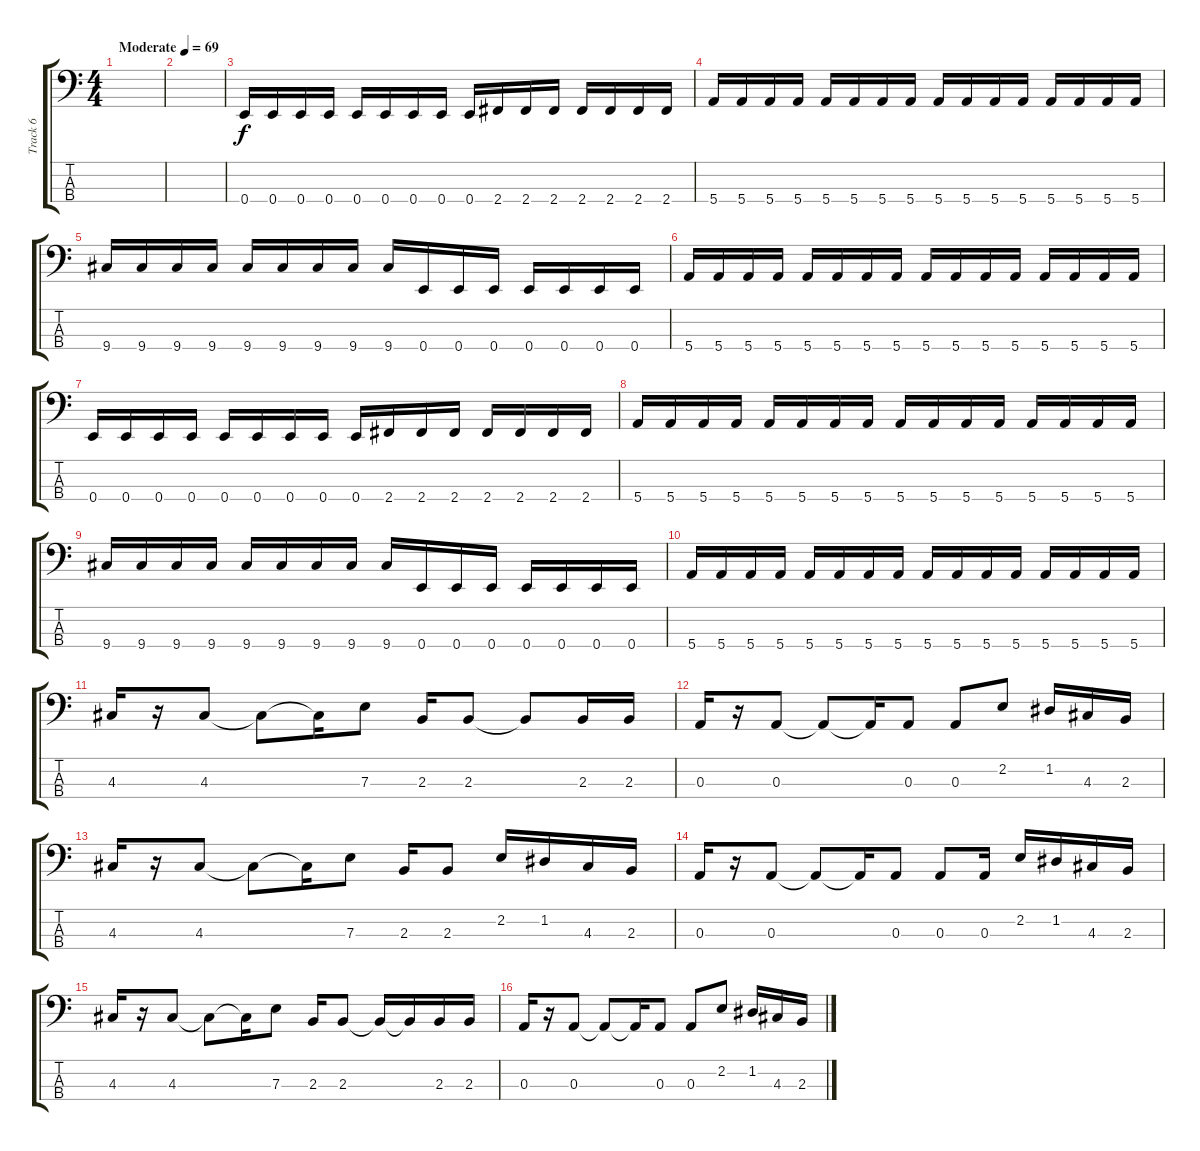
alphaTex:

\track ("Track 6" "Track 6") {instrument electricbasspick}
\staff {score tabs}
\tuning (G2 D2 A1 E1) {hide}
\ts (4 4)
\tempo (69 "Moderate")
\clef f4
\ks c
|
|
0.4.16 0.4.16 0.4.16 0.4.16 0.4.16 0.4.16 0.4.16 0.4.16 0.4.16 2.4.16 2.4.16 2.4.16 2.4.16 2.4.16 2.4.16 2.4.16 |
5.4.16 5.4.16 5.4.16 5.4.16 5.4.16 5.4.16 5.4.16 5.4.16 5.4.16 5.4.16 5.4.16 5.4.16 5.4.16 5.4.16 5.4.16 5.4.16 |
9.4.16 9.4.16 9.4.16 9.4.16 9.4.16 9.4.16 9.4.16 9.4.16 9.4.16 0.4.16 0.4.16 0.4.16 0.4.16 0.4.16 0.4.16 0.4.16 |
5.4.16 5.4.16 5.4.16 5.4.16 5.4.16 5.4.16 5.4.16 5.4.16 5.4.16 5.4.16 5.4.16 5.4.16 5.4.16 5.4.16 5.4.16 5.4.16 |
0.4.16 0.4.16 0.4.16 0.4.16 0.4.16 0.4.16 0.4.16 0.4.16 0.4.16 2.4.16 2.4.16 2.4.16 2.4.16 2.4.16 2.4.16 2.4.16 |
5.4.16 5.4.16 5.4.16 5.4.16 5.4.16 5.4.16 5.4.16 5.4.16 5.4.16 5.4.16 5.4.16 5.4.16 5.4.16 5.4.16 5.4.16 5.4.16 |
9.4.16 9.4.16 9.4.16 9.4.16 9.4.16 9.4.16 9.4.16 9.4.16 9.4.16 0.4.16 0.4.16 0.4.16 0.4.16 0.4.16 0.4.16 0.4.16 |
5.4.16 5.4.16 5.4.16 5.4.16 5.4.16 5.4.16 5.4.16 5.4.16 5.4.16 5.4.16 5.4.16 5.4.16 5.4.16 5.4.16 5.4.16 5.4.16 |
4.3.16 r.16 4.3.8 4.3{t}.8 4.3{t}.16 7.3.8 2.3.16 2.3.8 2.3{t}.8 2.3.16 2.3.16 |
0.3.16 r.16 0.3.8 0.3{t}.8 0.3{t}.16 0.3.8 0.3.8 2.2.8 1.2.16 4.3.16 2.3.16 |
4.3.16 r.16 4.3.8 4.3{t}.8 4.3{t}.16 7.3.8 2.3.16 2.3.8 2.2.16 1.2.16 4.3.16 2.3.16 |
0.3.16 r.16 0.3.8 0.3{t}.8 0.3{t}.16 0.3.8 0.3.8 0.3.16 2.2.16 1.2.16 4.3.16 2.3.16 |
4.3.16 r.16 4.3.8 4.3{t}.8 4.3{t}.16 7.3.8 2.3.16 2.3.8 2.3{t}.16 2.3{t}.16 2.3.16 2.3.16 |
0.3.16 r.16 0.3.8 0.3{t}.8 0.3{t}.16 0.3.8 0.3.8 2.2.8 1.2.16 4.3.16 2.3.16
